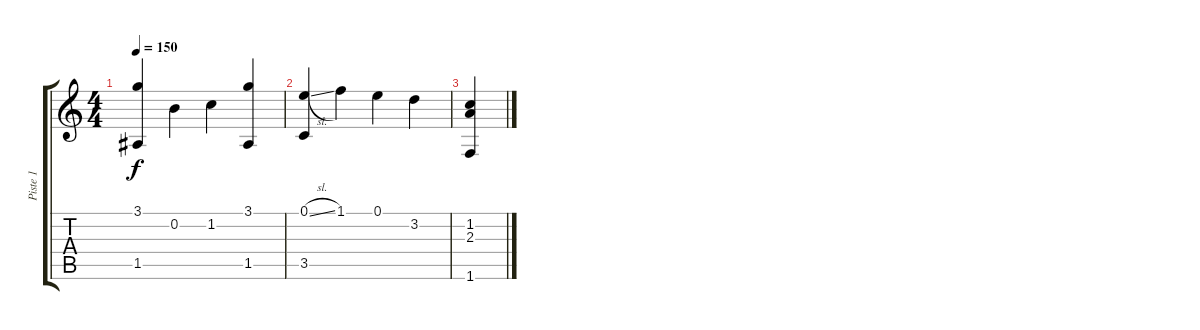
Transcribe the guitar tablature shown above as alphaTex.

\track ("Piste 1" "Piste 1") {instrument acousticguitarsteel}
\staff {score tabs}
\tuning (E4 B3 G3 D3 A2 E2) {hide}
\ts (4 4)
\tempo 150
\clef g2
\ks c
(3.1 1.5).4{dy f} 0.2.4 1.2.4 (3.1 1.5).4 |
(0.1{sl} 3.5).4 1.1.4 0.1.4 3.2.4 |
(1.2 2.3 1.6).4
